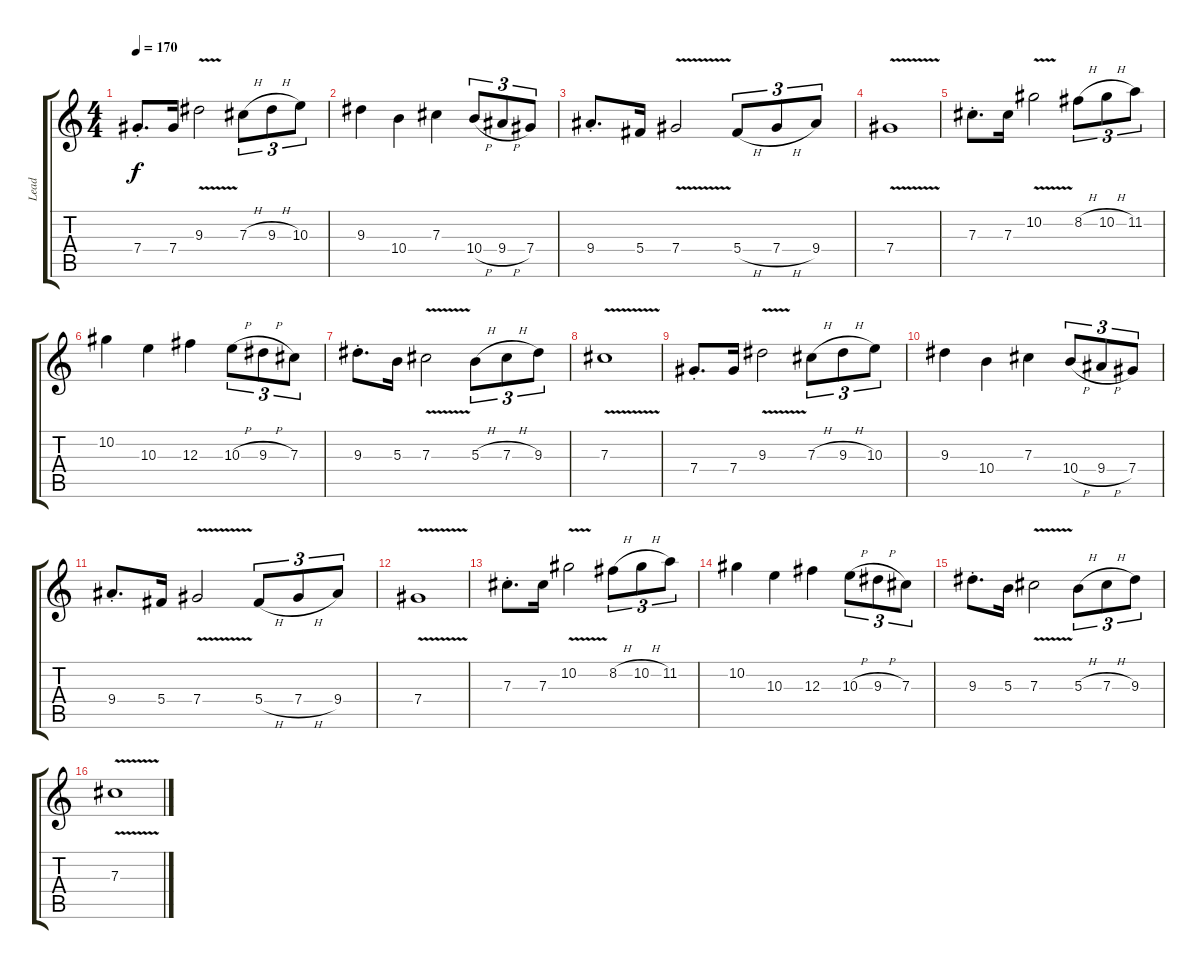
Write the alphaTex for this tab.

\track ("Lead" "Lead") {instrument distortionguitar}
\staff {score tabs}
\tuning (Eb4 Bb3 Gb3 Db3 Ab2 Eb2) {hide}
\ts (4 4)
\tempo 170
\clef g2
\ks c
7.4{st}.8{d dy f} 7.4.16 9.3{v}.2 7.3{h}.8{tu (3 2)} 9.3{h}.8{tu (3 2)} 10.3.8{tu (3 2)} |
9.3.4 10.4.4 7.3.4 10.4{h}.8{tu (3 2)} 9.4{h}.8{tu (3 2)} 7.4.8{tu (3 2)} |
9.4{st}.8{d} 5.4.16 7.4{v}.2 5.4{h}.8{tu (3 2)} 7.4{h}.8{tu (3 2)} 9.4.8{tu (3 2)} |
7.4{v}.1 |
7.3{st}.8{d} 7.3.16 10.2{v}.2 8.2{h}.8{tu (3 2)} 10.2{h}.8{tu (3 2)} 11.2.8{tu (3 2)} |
10.2.4 10.3.4 12.3.4 10.3{h}.8{tu (3 2)} 9.3{h}.8{tu (3 2)} 7.3.8{tu (3 2)} |
9.3{st}.8{d} 5.3.16 7.3{v}.2 5.3{h}.8{tu (3 2)} 7.3{h}.8{tu (3 2)} 9.3.8{tu (3 2)} |
7.3{v}.1 |
7.4{st}.8{d} 7.4.16 9.3{v}.2 7.3{h}.8{tu (3 2)} 9.3{h}.8{tu (3 2)} 10.3.8{tu (3 2)} |
9.3.4 10.4.4 7.3.4 10.4{h}.8{tu (3 2)} 9.4{h}.8{tu (3 2)} 7.4.8{tu (3 2)} |
9.4{st}.8{d} 5.4.16 7.4{v}.2 5.4{h}.8{tu (3 2)} 7.4{h}.8{tu (3 2)} 9.4.8{tu (3 2)} |
7.4{v}.1 |
7.3{st}.8{d} 7.3.16 10.2{v}.2 8.2{h}.8{tu (3 2)} 10.2{h}.8{tu (3 2)} 11.2.8{tu (3 2)} |
10.2.4 10.3.4 12.3.4 10.3{h}.8{tu (3 2)} 9.3{h}.8{tu (3 2)} 7.3.8{tu (3 2)} |
9.3{st}.8{d} 5.3.16 7.3{v}.2 5.3{h}.8{tu (3 2)} 7.3{h}.8{tu (3 2)} 9.3.8{tu (3 2)} |
7.3{v}.1
